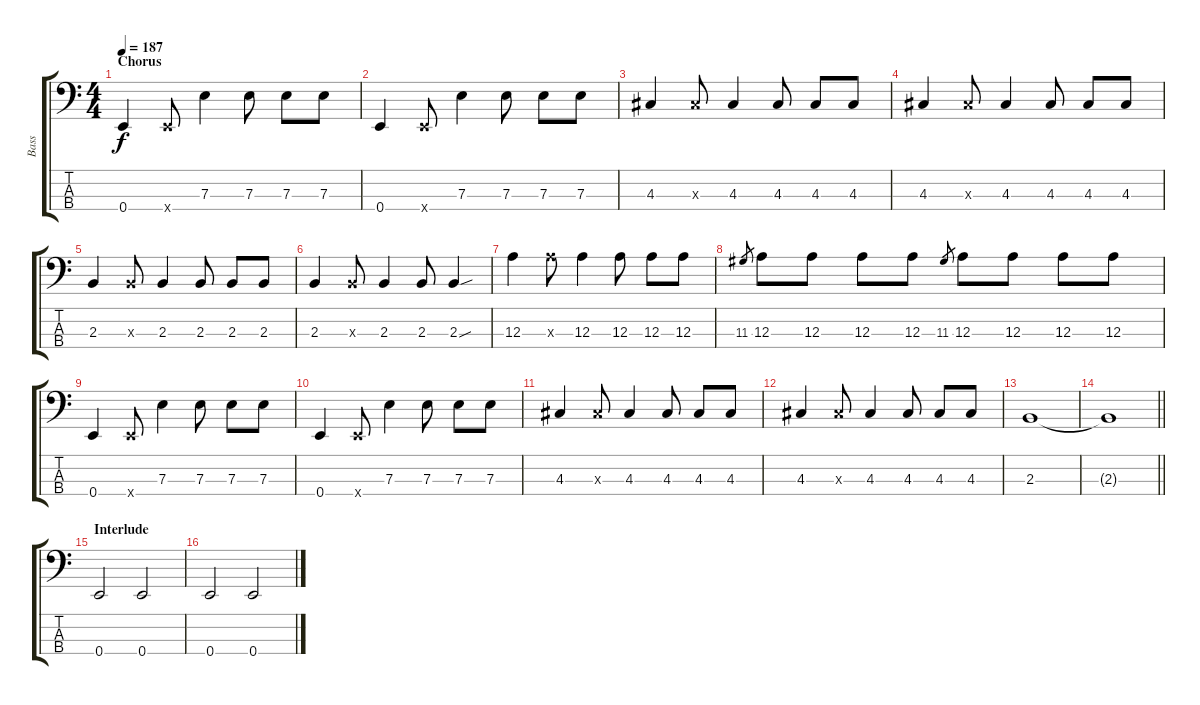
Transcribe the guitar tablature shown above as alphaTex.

\track ("Bass" "Bass") {instrument electricbasspick}
\staff {score tabs}
\tuning (G2 D2 A1 E1) {hide}
\ts (4 4)
\section ("" "Chorus")
\tempo 187
\clef f4
\ks c
0.4.4{dy f} 0.4{x}.8 7.3.4 7.3.8 7.3.8 7.3.8 |
0.4.4 0.4{x}.8 7.3.4 7.3.8 7.3.8 7.3.8 |
4.3.4 4.3{x}.8 4.3.4 4.3.8 4.3.8 4.3.8 |
4.3.4 4.3{x}.8 4.3.4 4.3.8 4.3.8 4.3.8 |
2.3.4 2.3{x}.8 2.3.4 2.3.8 2.3.8 2.3.8 |
2.3.4 2.3{x}.8 2.3.4 2.3.8 2.3{sou}.4 |
12.3.4 12.3{x}.8 12.3.4 12.3.8 12.3.8 12.3.8 |
11.3.8{gr} 12.3.8 12.3.8 12.3.8 12.3.8 11.3.8{gr} 12.3.8 12.3.8 12.3.8 12.3.8 |
0.4.4 0.4{x}.8 7.3.4 7.3.8 7.3.8 7.3.8 |
0.4.4 0.4{x}.8 7.3.4 7.3.8 7.3.8 7.3.8 |
4.3.4 4.3{x}.8 4.3.4 4.3.8 4.3.8 4.3.8 |
4.3.4 4.3{x}.8 4.3.4 4.3.8 4.3.8 4.3.8 |
2.3.1 |
\barLineRight lightlight
2.3{t}.1 |
\section ("" "Interlude")
0.4.2 0.4.2 |
0.4.2 0.4.2
